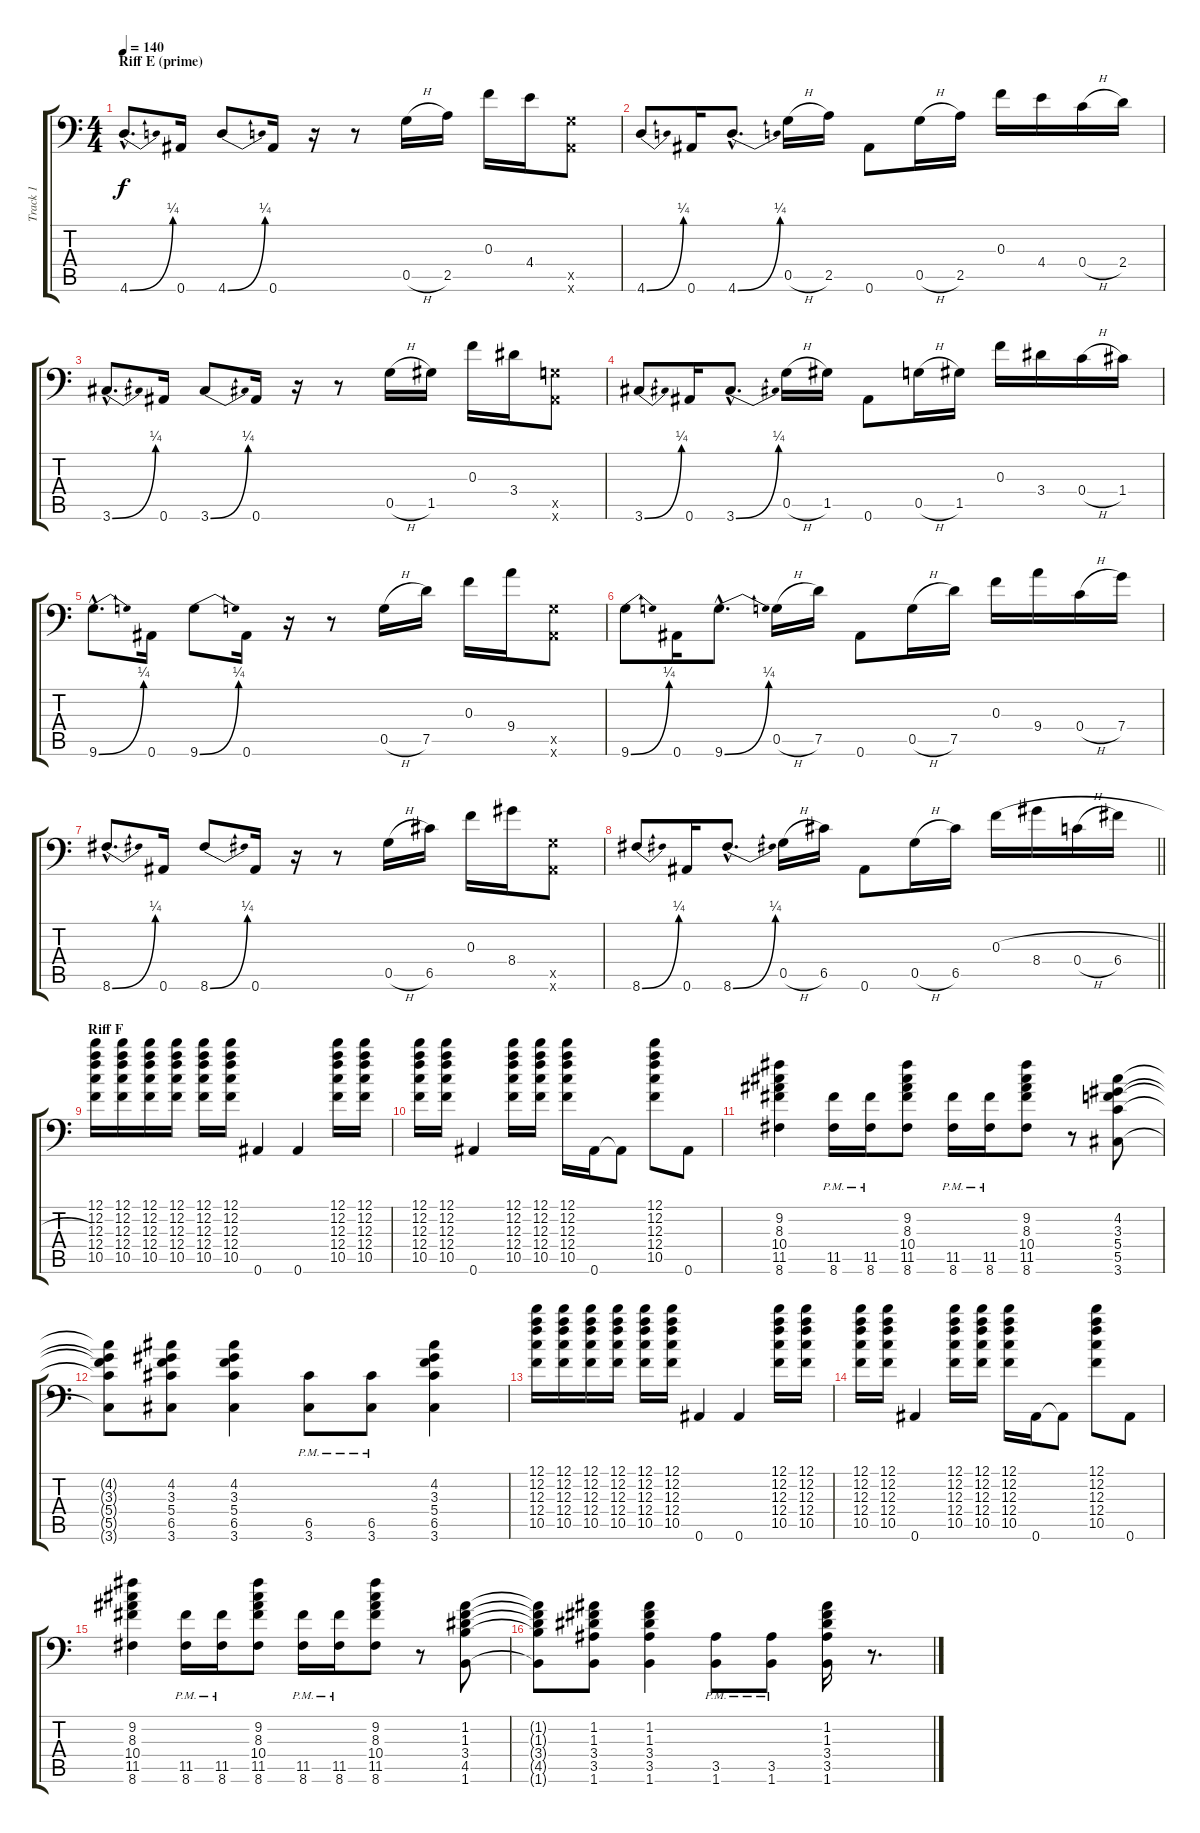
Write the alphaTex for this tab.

\track ("Track 1" "Track 1") {instrument distortionguitar}
\staff {score tabs}
\tuning (D4 A3 F3 C3 G2 Bb1) {hide}
\ts (4 4)
\section ("" "Riff E (prime)")
\tempo 140
\clef f4
\ks c
4.6{be (bend 0 0 60 1) hac}.8{d dy f} 0.6.16 4.6{be (bend 0 0 60 1)}.8 0.6.16 r.16 r.8 0.5{h}.16 2.5.16 0.3.16 4.4.16 (0.5{x} 0.6{x}).8 |
4.6{be (bend 0 0 60 1)}.8 0.6.16 4.6{be (bend 0 0 60 1) hac}.8{d} 0.5{h}.16 2.5.16 0.6.8 0.5{h}.16 2.5.16 0.3.16 4.4.16 0.4{h}.16 2.4.16 |
3.6{be (bend 0 0 60 1) hac}.8{d} 0.6.16 3.6{be (bend 0 0 60 1)}.8 0.6.16 r.16 r.8 0.5{h}.16 1.5.16 0.3.16 3.4.16 (0.5{x} 0.6{x}).8 |
3.6{be (bend 0 0 60 1)}.8 0.6.16 3.6{be (bend 0 0 60 1) hac}.8{d} 0.5{h}.16 1.5.16 0.6.8 0.5{h}.16 1.5.16 0.3.16 3.4.16 0.4{h}.16 1.4.16 |
9.6{be (bend 0 0 60 1) hac}.8{d} 0.6.16 9.6{be (bend 0 0 60 1)}.8 0.6.16 r.16 r.8 0.5{h}.16 7.5.16 0.3.16 9.4.16 (0.5{x} 0.6{x}).8 |
9.6{be (bend 0 0 60 1)}.8 0.6.16 9.6{be (bend 0 0 60 1) hac}.8{d} 0.5{h}.16 7.5.16 0.6.8 0.5{h}.16 7.5.16 0.3.16 9.4.16 0.4{h}.16 7.4.16 |
8.6{be (bend 0 0 60 1) hac}.8{d} 0.6.16 8.6{be (bend 0 0 60 1)}.8 0.6.16 r.16 r.8 0.5{h}.16 6.5.16 0.3.16 8.4.16 (0.5{x} 0.6{x}).8 |
\barLineRight lightlight
8.6{be (bend 0 0 60 1)}.8 0.6.16 8.6{be (bend 0 0 60 1) hac}.8{d} 0.5{h}.16 6.5.16 0.6.8 0.5{h}.16 6.5.16 0.3{h}.16 8.4.16 0.4{h}.16 6.4.16 |
\section ("" "Riff F")
(12.1 12.2 12.3 12.4 10.5).16 (12.1 12.2 12.3 12.4 10.5).16 (12.1 12.2 12.3 12.4 10.5).16 (12.1 12.2 12.3 12.4 10.5).16 (12.1 12.2 12.3 12.4 10.5).16 (12.1 12.2 12.3 12.4 10.5).16 0.6.4 0.6.4 (12.1 12.2 12.3 12.4 10.5).16 (12.1 12.2 12.3 12.4 10.5).16 |
(12.1 12.2 12.3 12.4 10.5).16 (12.1 12.2 12.3 12.4 10.5).16 0.6.4 (12.1 12.2 12.3 12.4 10.5).16 (12.1 12.2 12.3 12.4 10.5).16 (12.1 12.2 12.3 12.4 10.5).16 0.6.16 0.6{t}.8 (12.1 12.2 12.3 12.4 10.5).8 0.6.8 |
(9.2 8.3 10.4 11.5 8.6).4 (11.5 8.6{pm}).16 (11.5 8.6{pm}).16 (9.2 8.3 10.4 11.5 8.6).8 (11.5 8.6{pm}).16 (11.5 8.6{pm}).16 (9.2 8.3 10.4 11.5 8.6).8 r.8 (4.2 3.3 5.4 5.5 3.6).8 |
(4.2{t} 3.3{t} 5.4{t} 5.5{t} 3.6{t}).8 (4.2 3.3 5.4 6.5 3.6).8 (4.2 3.3 5.4 6.5 3.6).4 (6.5 3.6{pm}).8 (6.5 3.6{pm}).8 (4.2 3.3 5.4 6.5 3.6).4 |
(12.1 12.2 12.3 12.4 10.5).16 (12.1 12.2 12.3 12.4 10.5).16 (12.1 12.2 12.3 12.4 10.5).16 (12.1 12.2 12.3 12.4 10.5).16 (12.1 12.2 12.3 12.4 10.5).16 (12.1 12.2 12.3 12.4 10.5).16 0.6.4 0.6.4 (12.1 12.2 12.3 12.4 10.5).16 (12.1 12.2 12.3 12.4 10.5).16 |
(12.1 12.2 12.3 12.4 10.5).16 (12.1 12.2 12.3 12.4 10.5).16 0.6.4 (12.1 12.2 12.3 12.4 10.5).16 (12.1 12.2 12.3 12.4 10.5).16 (12.1 12.2 12.3 12.4 10.5).16 0.6.16 0.6{t}.8 (12.1 12.2 12.3 12.4 10.5).8 0.6.8 |
(9.2 8.3 10.4 11.5 8.6).4 (11.5 8.6{pm}).16 (11.5 8.6{pm}).16 (9.2 8.3 10.4 11.5 8.6).8 (11.5 8.6{pm}).16 (11.5 8.6{pm}).16 (9.2 8.3 10.4 11.5 8.6).8 r.8 (1.2 1.3 3.4 4.5 1.6).8 |
(1.2{t} 1.3{t} 3.4{t} 4.5{t} 1.6{t}).8 (1.2 1.3 3.4 3.5 1.6).8 (1.2 1.3 3.4 3.5 1.6).4 (3.5 1.6{pm}).8 (3.5 1.6{pm}).8 (1.2 1.3 3.4 3.5 1.6).16 r.8{d}
